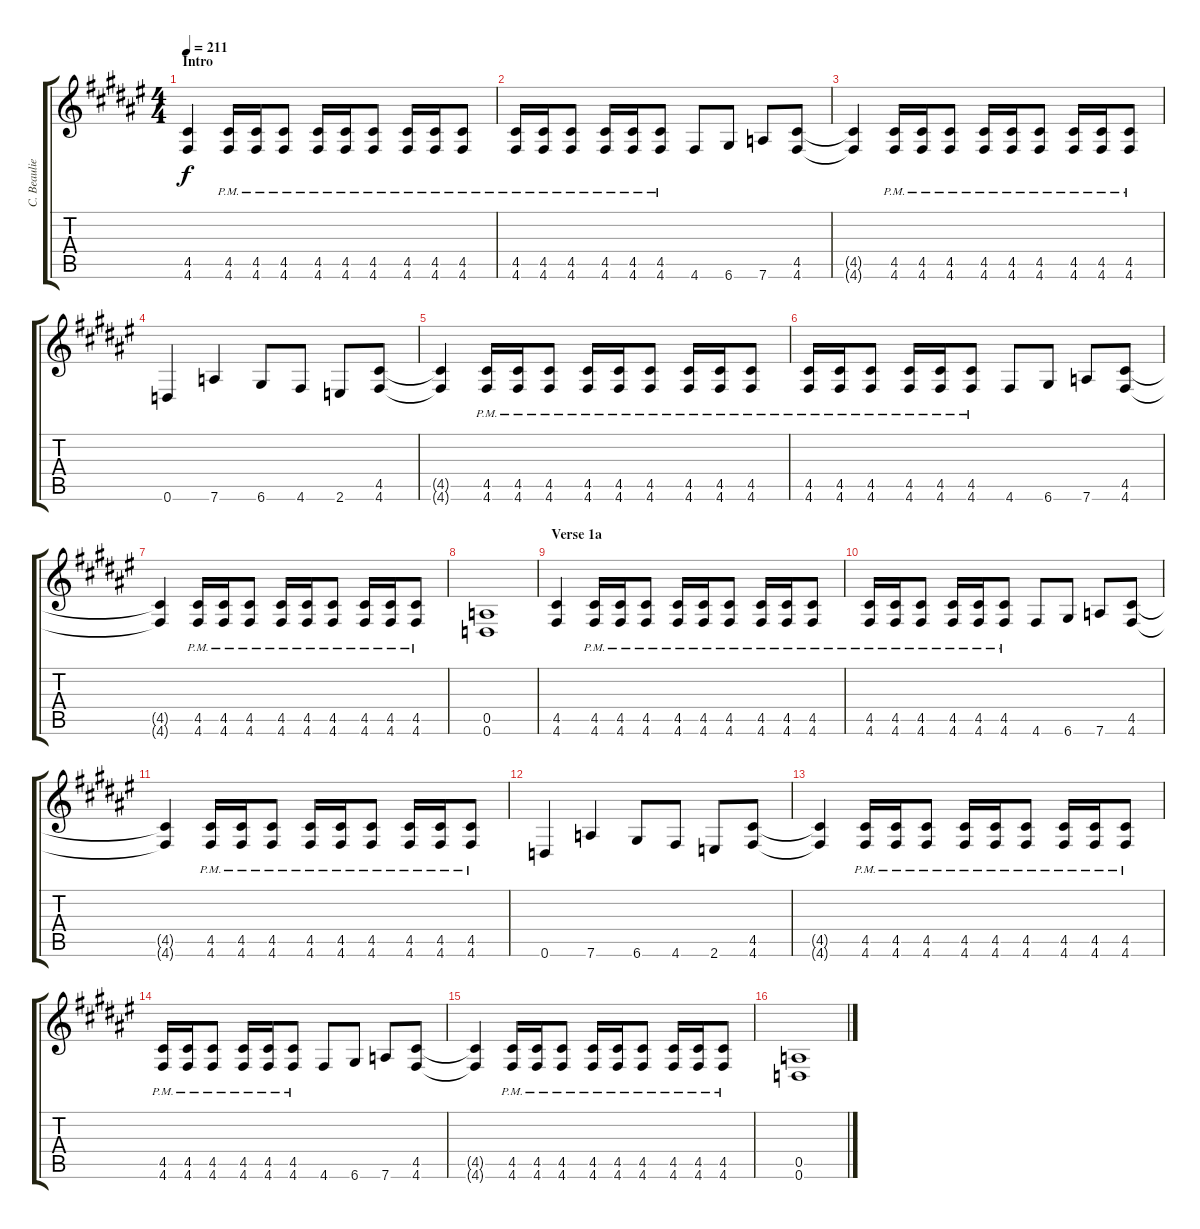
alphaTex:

\track ("C. Beaulieu" "C. Beaulie") {instrument distortionguitar}
\staff {score tabs}
\tuning (E4 B3 G3 D3 A2 D2) {hide}
\ts (4 4)
\section ("" "Intro")
\tempo 211
\clef g2
\ks d#minor
(4.5 4.6).4{dy f instrument distortionguitar} (4.5{pm} 4.6{pm}).16 (4.5{pm} 4.6{pm}).16 (4.5{pm} 4.6{pm}).8 (4.5{pm} 4.6{pm}).16 (4.5{pm} 4.6{pm}).16 (4.5{pm} 4.6{pm}).8 (4.5{pm} 4.6{pm}).16 (4.5{pm} 4.6{pm}).16 (4.5{pm} 4.6{pm}).8 |
(4.5{pm} 4.6{pm}).16 (4.5{pm} 4.6{pm}).16 (4.5{pm} 4.6{pm}).8 (4.5{pm} 4.6{pm}).16 (4.5{pm} 4.6{pm}).16 (4.5{pm} 4.6{pm}).8 4.6.8 6.6.8 7.6.8 (4.5 4.6).8 |
(4.5{t} 4.6{t}).4 (4.5{pm} 4.6{pm}).16 (4.5{pm} 4.6{pm}).16 (4.5{pm} 4.6{pm}).8 (4.5{pm} 4.6{pm}).16 (4.5{pm} 4.6{pm}).16 (4.5{pm} 4.6{pm}).8 (4.5{pm} 4.6{pm}).16 (4.5{pm} 4.6{pm}).16 (4.5{pm} 4.6{pm}).8 |
0.6.4 7.6.4 6.6.8 4.6.8 2.6.8 (4.5 4.6).8 |
(4.5{t} 4.6{t}).4 (4.5{pm} 4.6{pm}).16 (4.5{pm} 4.6{pm}).16 (4.5{pm} 4.6{pm}).8 (4.5{pm} 4.6{pm}).16 (4.5{pm} 4.6{pm}).16 (4.5{pm} 4.6{pm}).8 (4.5{pm} 4.6{pm}).16 (4.5{pm} 4.6{pm}).16 (4.5{pm} 4.6{pm}).8 |
(4.5{pm} 4.6{pm}).16 (4.5{pm} 4.6{pm}).16 (4.5{pm} 4.6{pm}).8 (4.5{pm} 4.6{pm}).16 (4.5{pm} 4.6{pm}).16 (4.5{pm} 4.6{pm}).8 4.6.8 6.6.8 7.6.8 (4.5 4.6).8 |
(4.5{t} 4.6{t}).4 (4.5{pm} 4.6{pm}).16 (4.5{pm} 4.6{pm}).16 (4.5{pm} 4.6{pm}).8 (4.5{pm} 4.6{pm}).16 (4.5{pm} 4.6{pm}).16 (4.5{pm} 4.6{pm}).8 (4.5{pm} 4.6{pm}).16 (4.5{pm} 4.6{pm}).16 (4.5{pm} 4.6{pm}).8 |
(0.5 0.6).1 |
\section ("" "Verse 1a")
(4.5 4.6).4 (4.5{pm} 4.6{pm}).16 (4.5{pm} 4.6{pm}).16 (4.5{pm} 4.6{pm}).8 (4.5{pm} 4.6{pm}).16 (4.5{pm} 4.6{pm}).16 (4.5{pm} 4.6{pm}).8 (4.5{pm} 4.6{pm}).16 (4.5{pm} 4.6{pm}).16 (4.5{pm} 4.6{pm}).8 |
(4.5{pm} 4.6{pm}).16 (4.5{pm} 4.6{pm}).16 (4.5{pm} 4.6{pm}).8 (4.5{pm} 4.6{pm}).16 (4.5{pm} 4.6{pm}).16 (4.5{pm} 4.6{pm}).8 4.6.8 6.6.8 7.6.8 (4.5 4.6).8 |
(4.5{t} 4.6{t}).4 (4.5{pm} 4.6{pm}).16 (4.5{pm} 4.6{pm}).16 (4.5{pm} 4.6{pm}).8 (4.5{pm} 4.6{pm}).16 (4.5{pm} 4.6{pm}).16 (4.5{pm} 4.6{pm}).8 (4.5{pm} 4.6{pm}).16 (4.5{pm} 4.6{pm}).16 (4.5{pm} 4.6{pm}).8 |
0.6.4 7.6.4 6.6.8 4.6.8 2.6.8 (4.5 4.6).8 |
(4.5{t} 4.6{t}).4 (4.5{pm} 4.6{pm}).16 (4.5{pm} 4.6{pm}).16 (4.5{pm} 4.6{pm}).8 (4.5{pm} 4.6{pm}).16 (4.5{pm} 4.6{pm}).16 (4.5{pm} 4.6{pm}).8 (4.5{pm} 4.6{pm}).16 (4.5{pm} 4.6{pm}).16 (4.5{pm} 4.6{pm}).8 |
(4.5{pm} 4.6{pm}).16 (4.5{pm} 4.6{pm}).16 (4.5{pm} 4.6{pm}).8 (4.5{pm} 4.6{pm}).16 (4.5{pm} 4.6{pm}).16 (4.5{pm} 4.6{pm}).8 4.6.8 6.6.8 7.6.8 (4.5 4.6).8 |
(4.5{t} 4.6{t}).4 (4.5{pm} 4.6{pm}).16 (4.5{pm} 4.6{pm}).16 (4.5{pm} 4.6{pm}).8 (4.5{pm} 4.6{pm}).16 (4.5{pm} 4.6{pm}).16 (4.5{pm} 4.6{pm}).8 (4.5{pm} 4.6{pm}).16 (4.5{pm} 4.6{pm}).16 (4.5{pm} 4.6{pm}).8 |
(0.5 0.6).1
